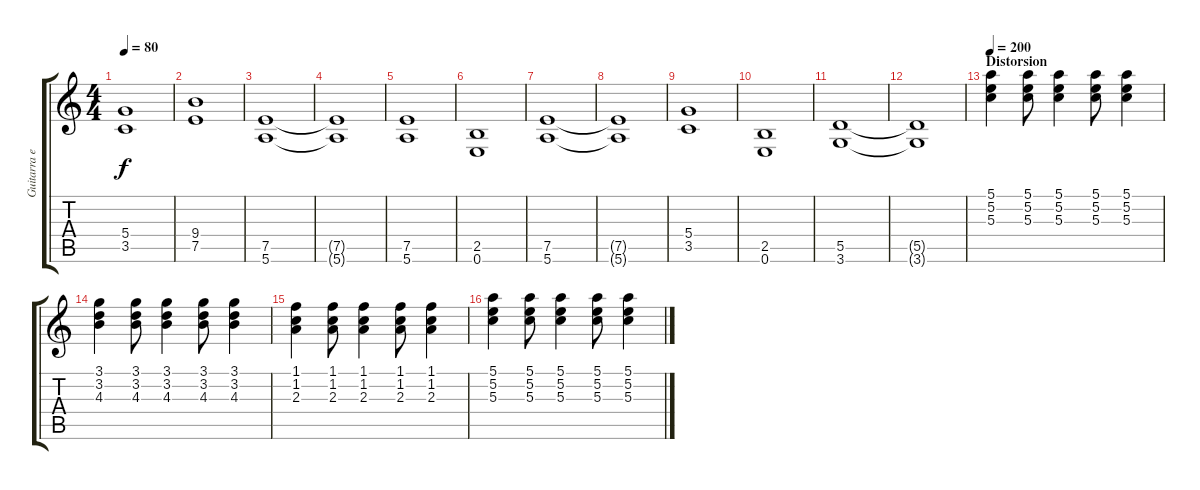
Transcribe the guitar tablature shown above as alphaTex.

\track ("Guitarra eléctrica" "Guitarra e") {instrument overdrivenguitar}
\staff {score tabs}
\tuning (E4 B3 G3 D3 A2 E2) {hide}
\ts (4 4)
\tempo 80
\clef g2
\ks c
(5.4 3.5).1{dy f} |
(9.4 7.5).1 |
(7.5 5.6).1 |
(7.5{t} 5.6{t}).1 |
(7.5 5.6).1 |
(2.5 0.6).1 |
(7.5 5.6).1 |
(7.5{t} 5.6{t}).1 |
(5.4 3.5).1 |
(2.5 0.6).1 |
(5.5 3.6).1 |
(5.5{t} 3.6{t}).1 |
\section ("" "Distorsion")
\tempo 200
(5.1 5.2 5.3).4 (5.1 5.2 5.3).8 (5.1 5.2 5.3).4 (5.1 5.2 5.3).8 (5.1 5.2 5.3).4 |
(3.1 3.2 4.3).4 (3.1 3.2 4.3).8 (3.1 3.2 4.3).4 (3.1 3.2 4.3).8 (3.1 3.2 4.3).4 |
(1.1 1.2 2.3).4 (1.1 1.2 2.3).8 (1.1 1.2 2.3).4 (1.1 1.2 2.3).8 (1.1 1.2 2.3).4 |
(5.1 5.2 5.3).4 (5.1 5.2 5.3).8 (5.1 5.2 5.3).4 (5.1 5.2 5.3).8 (5.1 5.2 5.3).4
